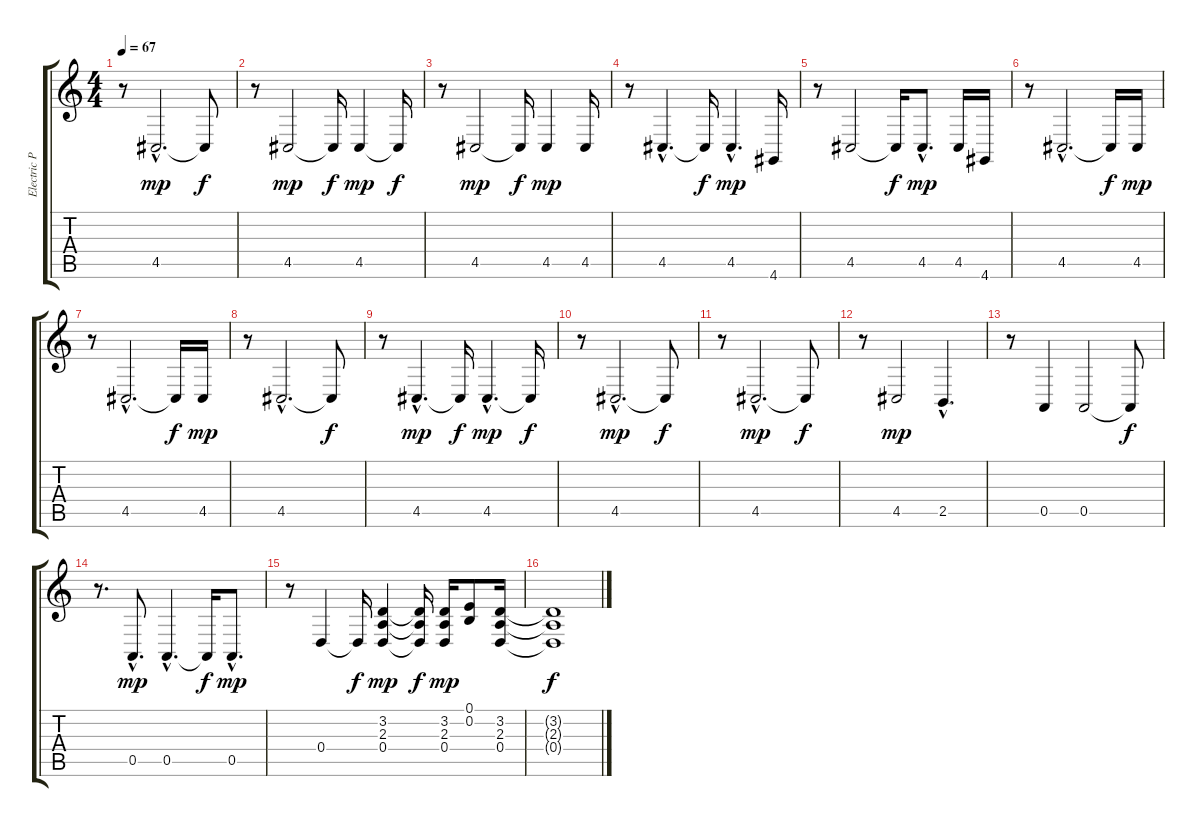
\track ("Electric Piano Lower" "Electric P") {instrument ocarina}
\staff {score tabs}
\tuning (E4 B3 G3 D3 A2 E2) {hide}
\ts (4 4)
\tempo 67
\clef g2
\ks c
r.8{dy f} 4.5{hac}.2{d dy mp} 4.5{t}.8{dy f} |
r.8 4.5.2{dy mp} 4.5{t}.16{dy f} 4.5.4{dy mp} 4.5{t}.16{dy f} |
r.8 4.5.2{dy mp} 4.5{t}.16{dy f} 4.5.4{dy mp} 4.5.16 |
r.8 4.5{hac}.4{d} 4.5{t}.16{dy f} 4.5{hac}.4{d dy mp} 4.6.16 |
r.8 4.5.2 4.5{t}.16{dy f} 4.5{hac}.8{d dy mp} 4.5.16 4.6.16 |
r.8 4.5{hac}.2{d} 4.5{t}.16{dy f} 4.5.16{dy mp} |
r.8 4.5{hac}.2{d} 4.5{t}.16{dy f} 4.5.16{dy mp} |
r.8 4.5{hac}.2{d} 4.5{t}.8{dy f} |
r.8 4.5{hac}.4{d dy mp} 4.5{t}.16{dy f} 4.5{hac}.4{d dy mp} 4.5{t}.16{dy f} |
r.8 4.5{hac}.2{d dy mp} 4.5{t}.8{dy f} |
r.8 4.5{hac}.2{d dy mp} 4.5{t}.8{dy f} |
r.8 4.5.2{dy mp} 2.5{hac}.4{d} |
r.8 0.5.4 0.5.2 0.5{t}.8{dy f} |
r.8{d} 0.5{hac}.8{d dy mp} 0.5{hac}.4{d} 0.5{t}.16{dy f} 0.5{hac}.8{d dy mp} |
r.8 0.4.4 0.4{t}.16{dy f} (3.2 2.3 0.4).4{dy mp} (3.2{t} 2.3{t} 0.4{t}).16{dy f} (3.2 2.3 0.4).16{dy mp} (0.1 0.2).8 (3.2 2.3 0.4).16 |
(3.2{t} 2.3{t} 0.4{t}).1{dy f}
